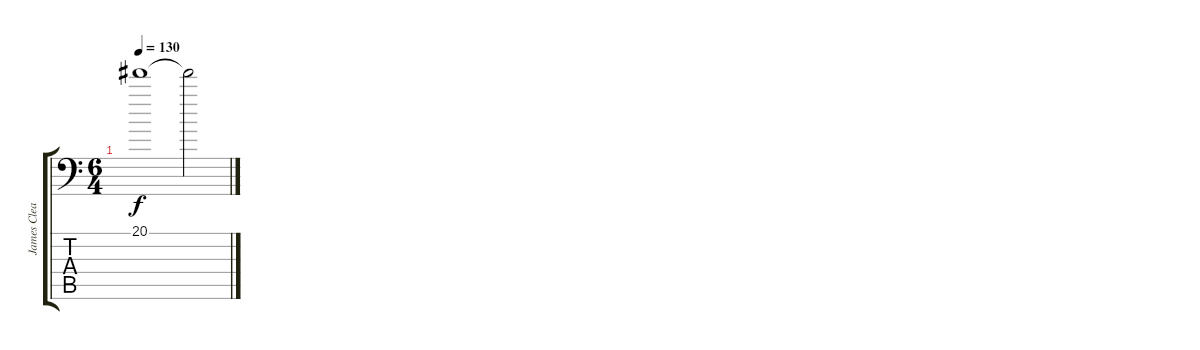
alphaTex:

\track ("James Clean" "James Clea") {instrument electricguitarclean}
\staff {score tabs}
\tuning (Bb3 F3 Db3 Ab2 Eb2 Ab1) {hide}
\ts (6 4)
\tempo 130
\clef f4
\ks c
20.1{t}.1{dy f} 20.1{t}.2
